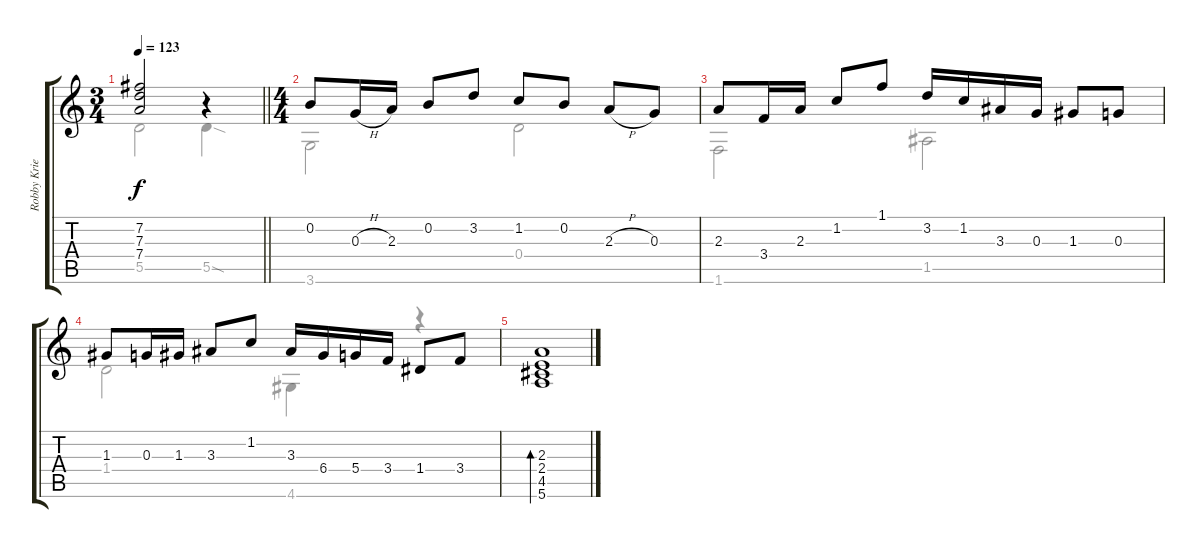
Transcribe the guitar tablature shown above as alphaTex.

\track ("Robby Krieger" "Robby Krie") {instrument acousticguitarnylon}
\staff {score tabs}
\tuning (E4 B3 G3 D3 A2 E2) {hide}
\voice
\ts (3 4)
\tempo 123
\clef g2
\barLineRight lightlight
\ks c
(7.2{t} 7.3{t} 7.4{t}).2{dy f} r.4 |
\ts (4 4)
0.2.8 0.3{h}.16 2.3.16 0.2.8 3.2.8 1.2.8 0.2.8 2.3{h}.8 0.3.8 |
2.3.8 3.4.16 2.3.16 1.2.8 1.1.8 3.2.16 1.2.16 3.3.16 0.3.16 1.3.8 0.3.8 |
1.3.8 0.3.16 1.3.16 3.3.8 1.2.8 3.3.16 6.4.16 5.4.16 3.4.16 1.4.8 3.4.8 |
(2.3 2.4 4.5 5.6).1{bd 240}
\voice
\clef g2
\ottava regular
\simile none
\barLineRight lightlight
\ks c
5.5{t}.2{dy f} 5.5{sod}.4 |
3.6.2 0.4.2 |
1.6.2 1.5.2 |
1.4.2 4.6.4 r.4 |
